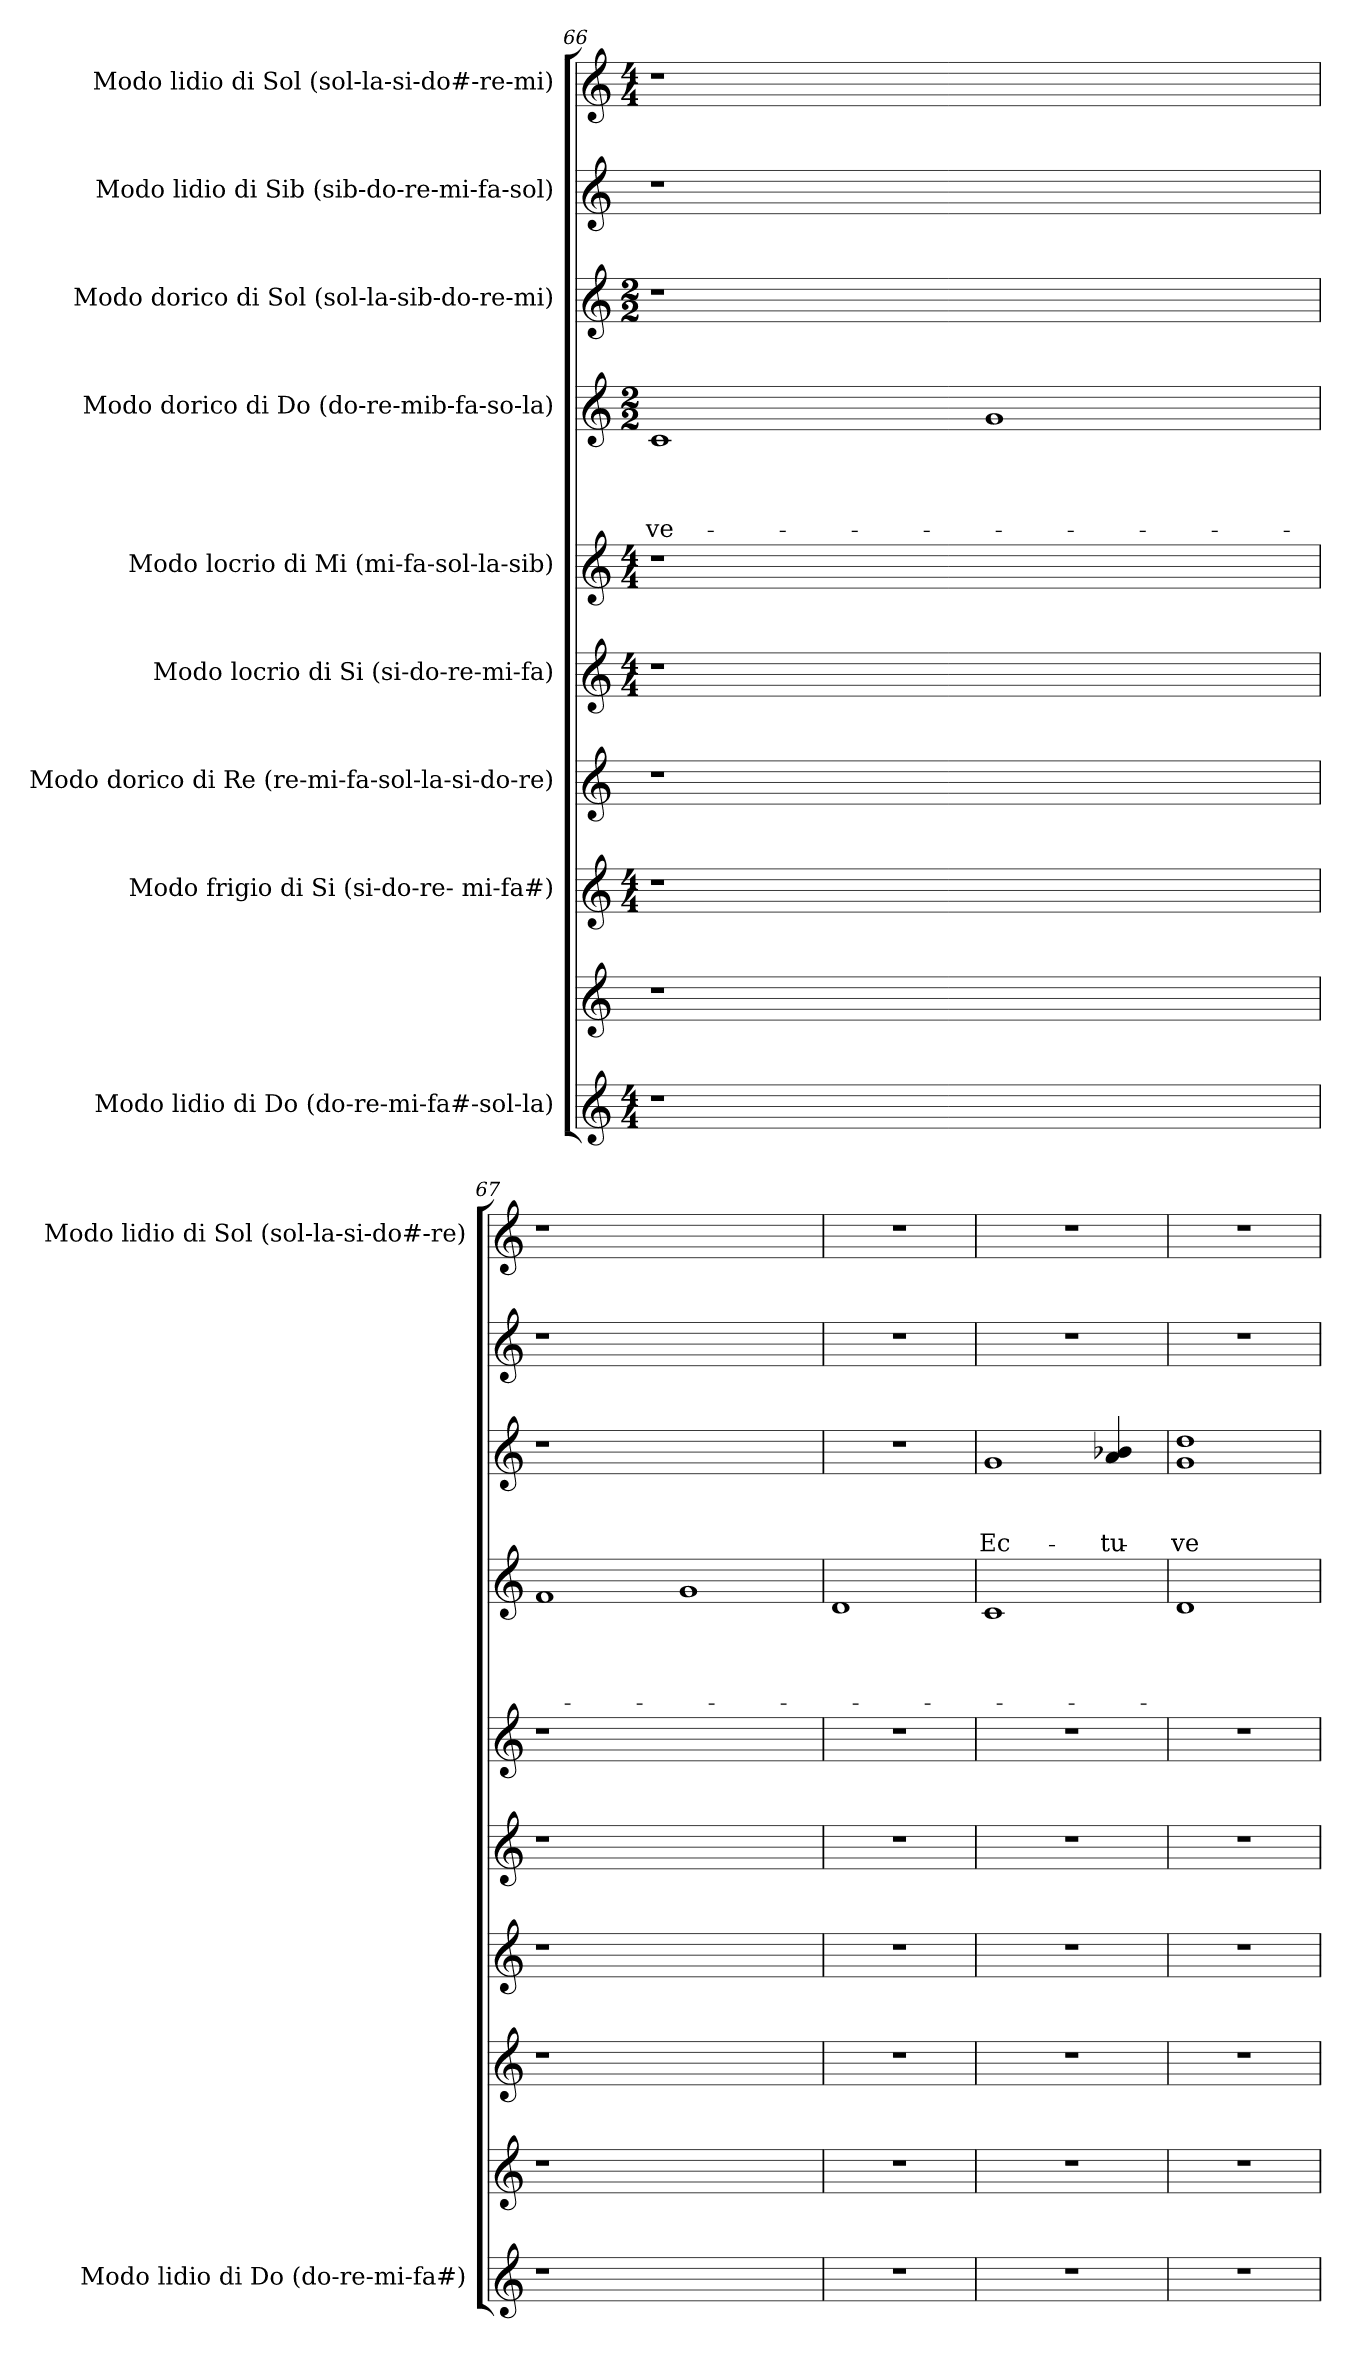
**kern	**kern	**kern	**kern	**kern	**kern	**kern	**text	**text	**text	**text	**kern	**text	**text	**text	**kern	**kern
*part10	*part9	*part8	*part7	*part6	*part5	*part4	*part4	*part4	*part4	*part4	*part3	*part3	*part3	*part3	*part2	*part1
*staff10	*staff9	*staff8	*staff7	*staff6	*staff5	*staff4	*staff4	*staff4	*staff4	*staff4	*staff3	*staff3	*staff3	*staff3	*staff2	*staff1
*I"Modo lidio di Do (do-re-mi-fa#-sol-la)	*	*I"Modo frigio di Si (si-do-re- mi-fa#)	*I"Modo dorico di Re (re-mi-fa-sol-la-si-do-re)	*I"Modo locrio di Si (si-do-re-mi-fa)	*I"Modo locrio di Mi (mi-fa-sol-la-sib)	*I"Modo dorico di Do (do-re-mib-fa-so-la)	*	*	*	*	*I"Modo dorico di Sol (sol-la-sib-do-re-mi)	*	*	*	*I"Modo lidio di Sib (sib-do-re-mi-fa-sol)	*I"Modo lidio di Sol (sol-la-si-do#-re-mi)
*I'Modo lidio di Do (do-re-mi-fa#)	*	*	*	*	*	*	*	*	*	*	*	*	*	*	*	*I'Modo lidio di Sol (sol-la-si-do#-re)
*clefG2	*clefG2	*clefG2	*clefG2	*clefG2	*clefG2	*clefG2	*	*	*	*	*clefG2	*	*	*	*clefG2	*clefG2
*k[]	*k[]	*k[]	*k[]	*k[]	*k[]	*k[]	*	*	*	*	*k[]	*	*	*	*k[]	*k[]
*C:	*C:	*C:	*C:	*C:	*C:	*C:	*	*	*	*	*C:	*	*	*	*C:	*C:
*M4/4	*	*M4/4	*	*M4/4	*M4/4	*M2/2	*	*	*	*	*M2/2	*	*	*	*	*M4/4
=66	=66	=66	=66	=66	=66	=66	=66	=66	=66	=66	=66	=66	=66	=66	=66	=66
!	!	!	!	!	!	!	!	!	!	!LO:LY:b	!LO:N:vis=1	!	!	!	!	!
1r	1r	1r	1r	1r	1r	1c	.	.	.	ve-	1r	.	.	.	1r	1r
1ryy	1ryy	1ryy	1ryy	1ryy	1ryy	1g	.	.	.	.	1ryy	.	.	.	1ryy	1ryy
=67	=67	=67	=67	=67	=67	=67	=67	=67	=67	=67	=67	=67	=67	=67	=67	=67
!	!	!	!	!	!	!	!	!	!	!	!LO:N:vis=1	!	!	!	!	!
1r	1r	1r	1r	1r	1r	1f	.	.	.	.	1r	.	.	.	1r	1r
1ryy	1ryy	1ryy	1ryy	1ryy	1ryy	1g	.	.	.	.	1ryy	.	.	.	1ryy	1ryy
=68	=68	=68	=68	=68	=68	=68	=68	=68	=68	=68	=68	=68	=68	=68	=68	=68
1r	1r	1r	1r	1r	1r	1d	.	.	.	.	1r	.	.	.	1r	1r
=69	=69	=69	=69	=69	=69	=69	=69	=69	=69	=69	=69	=69	=69	=69	=69	=69
!	!	!	!	!	!	!	!	!	!	!	!	!	!	!LO:LY:b	!	!
*	*	*	*	*	*	*	*	*	*	*	*^	*	*	*	*	*
1r	1r	1r	1r	1r	1r	1c	.	.	.	.	1g	2.ryy	.	.	Ec-	1r	1r
!	!	!	!	!	!	!	!	!	!	!	!	!	!	!	!LO:LY:b	!	!
.	.	.	.	.	.	.	.	.	.	.	.	4a/ 4b-X/	.	.	tu	.	.
=70	=70	=70	=70	=70	=70	=70	=70	=70	=70	=70	=70	=70	=70	=70	=70	=70	=70
!	!	!	!	!	!	!	!	!	!	!	!	!	!	!	!LO:LY:b	!	!
*	*	*	*	*	*	*	*	*	*	*	*v	*v	*	*	*	*	*
1r	1r	1r	1r	1r	1r	1d	.	.	.	.	1g 1dd	.	.	ve-	1r	1r
=	=	=	=	=	=	=	=	=	=	=	=	=	=	=	=	=
*-	*-	*-	*-	*-	*-	*-	*-	*-	*-	*-	*-	*-	*-	*-	*-	*-
